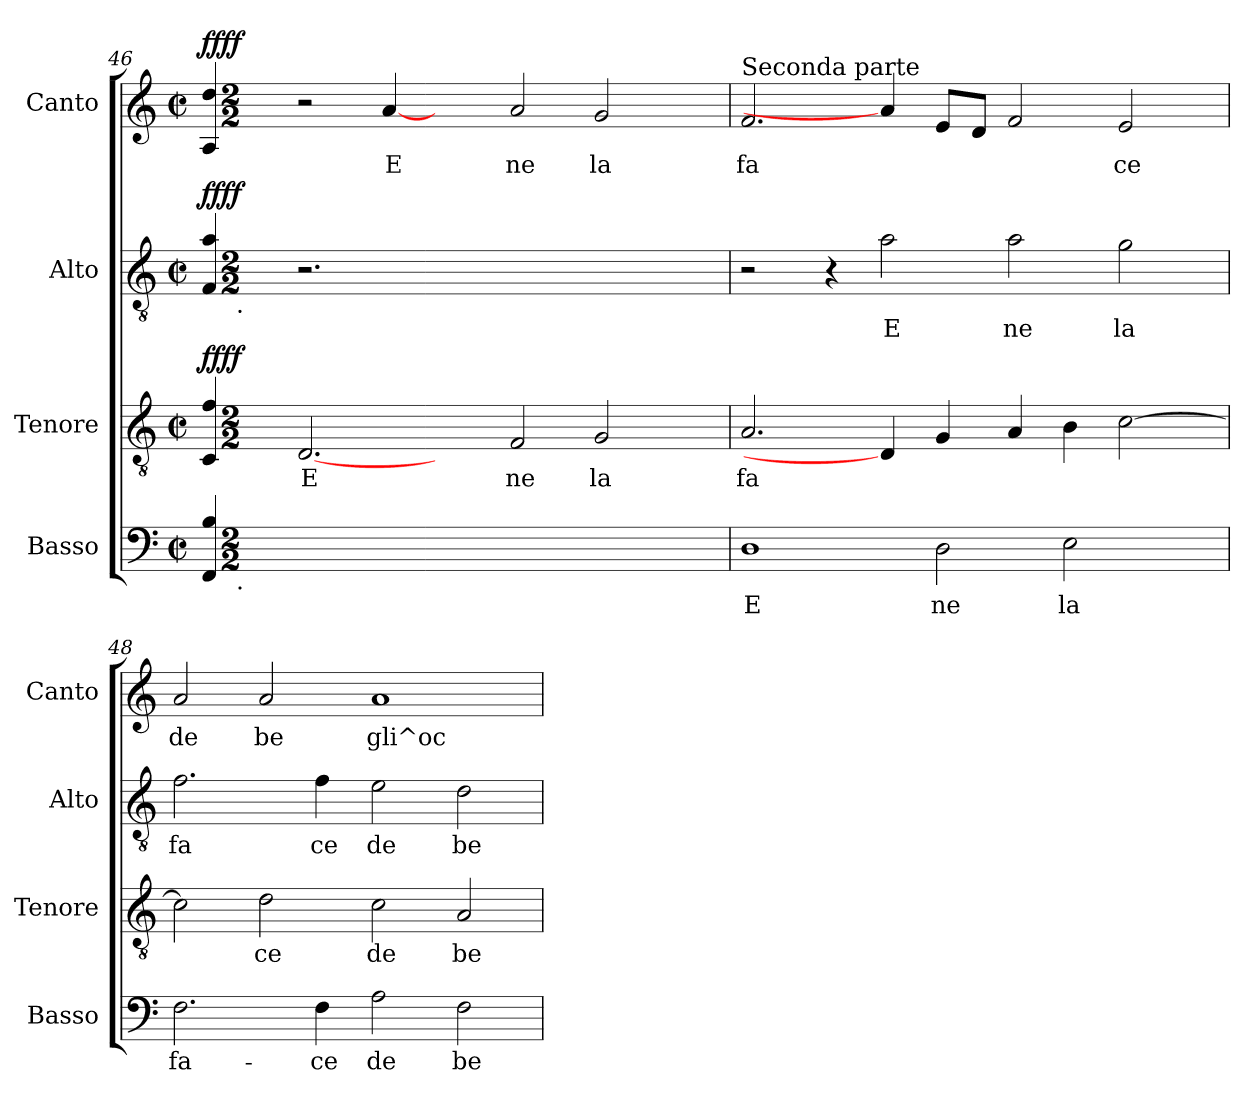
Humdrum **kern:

**kern	**text	**kern	**text	**dynam	**kern	**text	**dynam	**kern	**text	**dynam
*part4	*part4	*part3	*part3	*part3	*part2	*part2	*part2	*part1	*part1	*part1
*staff4	*staff4	*staff3	*staff3	*staff3	*staff2	*staff2	*staff2	*staff1	*staff1	*staff1
*I"Basso	*	*I"Tenore	*	*	*I"Alto	*	*	*I"Canto	*	*
*I'Basso	*	*I'Tenore	*	*	*I'Alto	*	*	*I'Canto	*	*
!!LO:LB:g=z
*clefF4	*	*clefGv2	*	*	*clefGv2	*	*	*clefG2	*	*
*k[]	*	*k[]	*	*	*k[]	*	*	*k[]	*	*
*C:	*	*C:	*	*	*C:	*	*	*C:	*	*
*M2/2	*	*M2/2	*	*	*M2/2	*	*	*M2/2	*	*
*met(c|)	*	*met(c|)	*	*	*met(c|)	*	*	*met(c|)	*	*
=46	=46	=46	=46	=46	=46	=46	=46	=46	=46	=46
!	!LO:LY:b:cj	!	!LO:LY:b:cj	!LO:DY:b	!	!LO:LY:b:cj	!LO:DY:b	!	!LO:LY:b:cj	!LO:DY:b
*^	*	*	*	*	*^	*	*	*	*	*
4B/ 4FF/	16..ryy	.	4f/ 4C/	--	ffff	4a/ 4F/	16..ryy	.	ffff	4dd/ 4A/	.	ffff
!	!	!	!	!	!	!	!LO:TX:b:t=.	!	!	!	!	!
!	!LO:TX:b:t=.	!	!	!	!	!	!	!	!	!	!	!
.	1ryy	.	.	.	.	.	1ryy	.	.	.	.	.
*M2/2	*	*	*M2/2	*	*	*M2/2	*	*	*	*M2/2	*	*
*met(c|)	*	*	*met(c|)	*	*	*met(c|)	*	*	*	*met(c|)	*	*
!	!	!	!	!LO:LY:b:cj	!	!	!	!	!	!	!	!
0ryy	.	.	[2.D	-E	.	2.r	.	.	.	2r	.	.
!	!	!	!	!	!	!	!	!	!	!	!LO:LY:b:cj	!
.	.	.	.	.	.	.	.	.	.	[4a/	E	.
.	.	.	4ryy	.	.	1ryy	.	.	.	4ryy	.	.
.	1ryy	.	.	.	.	.	1ryy	.	.	.	.	.
!	!	!	!	!LO:LY:b:cj	!	!	!	!	!	!	!LO:LY:b:cj	!
.	.	.	2F/	ne	.	.	.	.	.	2a/	ne	.
!	!	!	!	!LO:LY:b:cj	!	!	!	!	!	!	!LO:LY:b:cj	!
.	.	.	2G/	la	.	.	.	.	.	2g/	la	.
.	.	.	.	.	.	4ryy	.	.	.	.	.	.
.	8ryy	.	.	.	.	.	8ryy	.	.	.	.	.
.	64ryy	.	.	.	.	.	64ryy	.	.	.	.	.
=47	=47	=47	=47	=47	=47	=47	=47	=47	=47	=47	=47	=47
!	!	!	!	!	!	!	!	!	!	!LO:TX:a:t=Seconda parte	!	!
!	!	!LO:LY:b:cj	!	!LO:LY:b:cj	!	!	!	!	!	!	!LO:LY:b:cj	!
*v	*v	*	*	*	*	*v	*v	*	*	*	*	*
1D	E	2.A/	fa	.	2r	.	.	2.f/	fa	.
.	.	.	.	.	4r	.	.	.	.	.
!	!	!	!	!	!	!LO:LY:b:cj	!	!	!	!
.	.	4D]	.	.	2a\	E	.	4a/]	.	.
!	!LO:LY:b:cj	!	!LO:LY:b:cj	!	!	!	!	!	!LO:LY:b:cj	!
2D\	ne	4G/	.	.	.	.	.	8e/L	.	.
!	!	!	!	!	!	!	!	!	!LO:LY:b:cj	!
.	.	.	.	.	.	.	.	8d/J	.	.
!	!	!	!LO:LY:b:cj	!	!	!LO:LY:b:cj	!	!	!LO:LY:b:cj	!
.	.	4A/	.	.	2a\	ne	.	2f/	.	.
!	!LO:LY:b:cj	!	!LO:LY:b:cj	!	!	!	!	!	!	!
2E\	la	4B\	.	.	.	.	.	.	.	.
!	!	!	!LO:LY:b:cj	!	!	!LO:LY:b:cj	!	!	!LO:LY:b:cj	!
.	.	[>2c\	.	.	2g\	la	.	2e/	ce	.
4ryy	.	.	.	.	.	.	.	.	.	.
=48	=48	=48	=48	=48	=48	=48	=48	=48	=48	=48
!	!LO:LY:b:cj	!	!LO:LY:b:cj	!	!	!LO:LY:b:cj	!	!	!LO:LY:b:cj	!
2.F\	fa-	2c\]	.	.	2.f\	fa	.	2a/	de	.
!	!	!	!LO:LY:b:cj	!	!	!	!	!	!LO:LY:b:cj	!
.	.	2d\	ce	.	.	.	.	2a/	be	.
!	!LO:LY:b:cj	!	!	!	!	!LO:LY:b:cj	!	!	!	!
4F\	-ce	.	.	.	4f\	ce	.	.	.	.
!	!LO:LY:b:cj	!	!LO:LY:b:cj	!	!	!LO:LY:b:cj	!	!	!LO:LY:b:cj	!
2A\	de	2c\	de	.	2e\	de	.	1a	gli^oc	.
!	!LO:LY:b:cj	!	!LO:LY:b:cj	!	!	!LO:LY:b:cj	!	!	!	!
2F\	be-	2A/	be	.	2d\	be	.	.	.	.
=	=	=	=	=	=	=	=	=	=	=
*-	*-	*-	*-	*-	*-	*-	*-	*-	*-	*-
